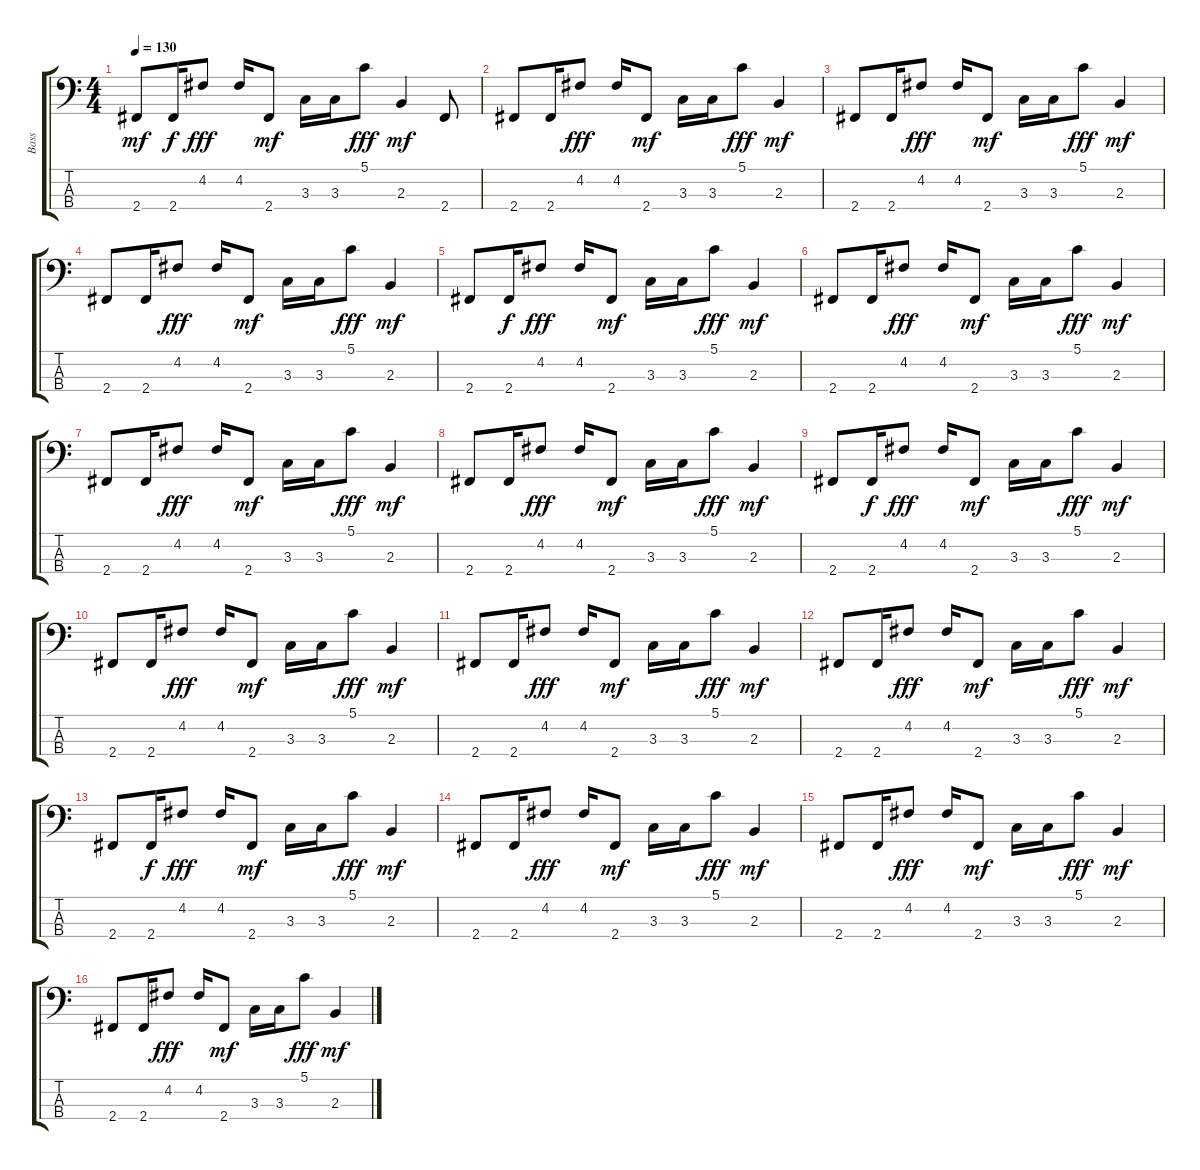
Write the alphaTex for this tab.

\track ("Bass" "Bass") {instrument slapbass1}
\staff {score tabs}
\tuning (G2 D2 A1 E1) {hide}
\ts (4 4)
\tempo 130
\clef f4
\ks c
2.4.8{dy mf instrument slapbass1} 2.4.16{dy f} 4.2.8{dy fff} 4.2.16 2.4.8{dy mf} 3.3.16 3.3.16 5.1.8{dy fff} 2.3.4{dy mf} 2.4.8 |
2.4.8 2.4.16 4.2.8{dy fff} 4.2.16 2.4.8{dy mf} 3.3.16 3.3.16 5.1.8{dy fff} 2.3.4{dy mf} |
2.4.8 2.4.16 4.2.8{dy fff} 4.2.16 2.4.8{dy mf} 3.3.16 3.3.16 5.1.8{dy fff} 2.3.4{dy mf} |
2.4.8 2.4.16 4.2.8{dy fff} 4.2.16 2.4.8{dy mf} 3.3.16 3.3.16 5.1.8{dy fff} 2.3.4{dy mf} |
2.4.8 2.4.16{dy f} 4.2.8{dy fff} 4.2.16 2.4.8{dy mf} 3.3.16 3.3.16 5.1.8{dy fff} 2.3.4{dy mf} |
2.4.8 2.4.16 4.2.8{dy fff} 4.2.16 2.4.8{dy mf} 3.3.16 3.3.16 5.1.8{dy fff} 2.3.4{dy mf} |
2.4.8 2.4.16 4.2.8{dy fff} 4.2.16 2.4.8{dy mf} 3.3.16 3.3.16 5.1.8{dy fff} 2.3.4{dy mf} |
2.4.8 2.4.16 4.2.8{dy fff} 4.2.16 2.4.8{dy mf} 3.3.16 3.3.16 5.1.8{dy fff} 2.3.4{dy mf} |
2.4.8 2.4.16{dy f} 4.2.8{dy fff} 4.2.16 2.4.8{dy mf} 3.3.16 3.3.16 5.1.8{dy fff} 2.3.4{dy mf} |
2.4.8 2.4.16 4.2.8{dy fff} 4.2.16 2.4.8{dy mf} 3.3.16 3.3.16 5.1.8{dy fff} 2.3.4{dy mf} |
2.4.8 2.4.16 4.2.8{dy fff} 4.2.16 2.4.8{dy mf} 3.3.16 3.3.16 5.1.8{dy fff} 2.3.4{dy mf} |
2.4.8 2.4.16 4.2.8{dy fff} 4.2.16 2.4.8{dy mf} 3.3.16 3.3.16 5.1.8{dy fff} 2.3.4{dy mf} |
2.4.8 2.4.16{dy f} 4.2.8{dy fff} 4.2.16 2.4.8{dy mf} 3.3.16 3.3.16 5.1.8{dy fff} 2.3.4{dy mf} |
2.4.8 2.4.16 4.2.8{dy fff} 4.2.16 2.4.8{dy mf} 3.3.16 3.3.16 5.1.8{dy fff} 2.3.4{dy mf} |
2.4.8 2.4.16 4.2.8{dy fff} 4.2.16 2.4.8{dy mf} 3.3.16 3.3.16 5.1.8{dy fff} 2.3.4{dy mf} |
2.4.8 2.4.16 4.2.8{dy fff} 4.2.16 2.4.8{dy mf} 3.3.16 3.3.16 5.1.8{dy fff} 2.3.4{dy mf}
